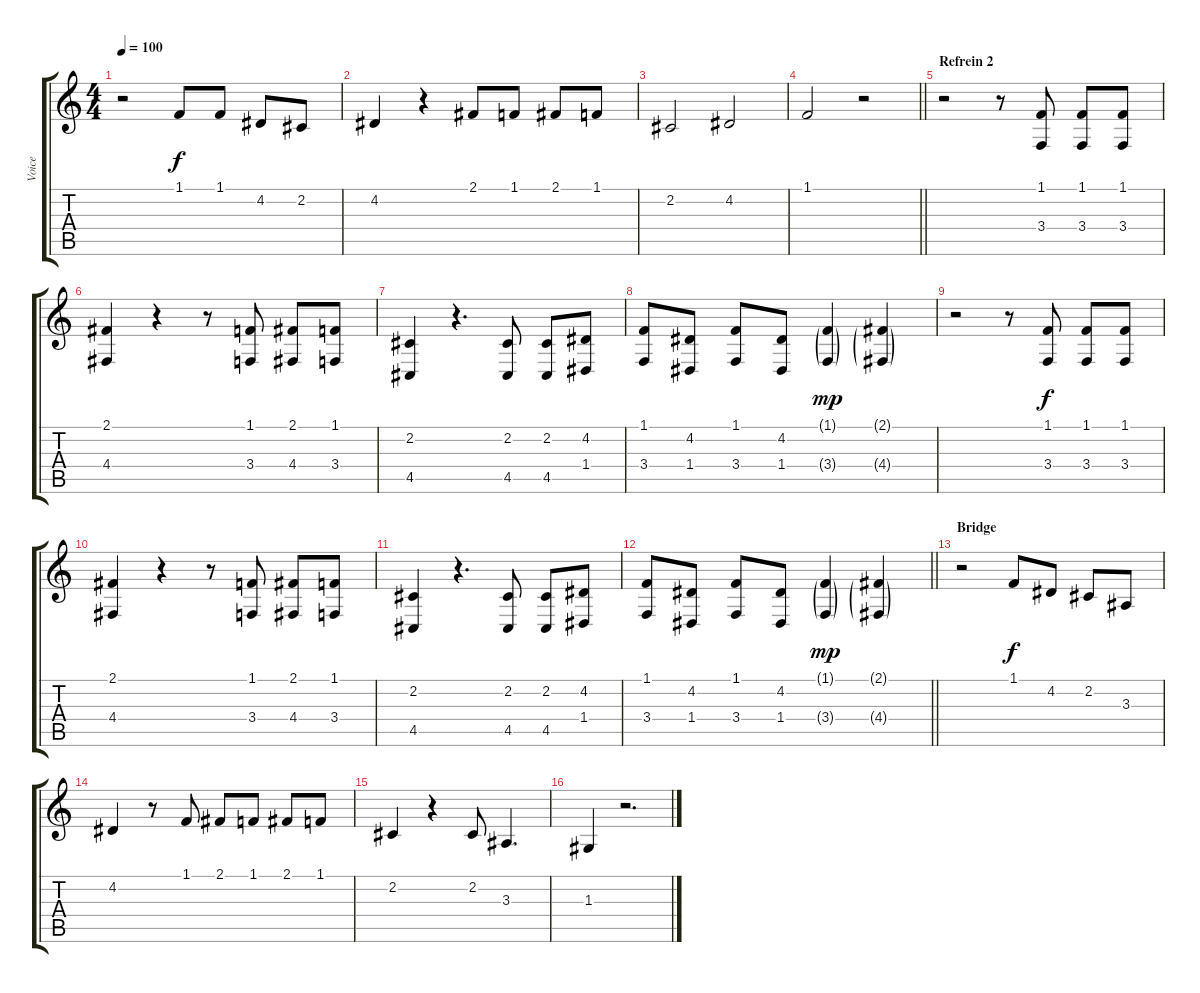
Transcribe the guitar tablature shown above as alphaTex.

\track ("Voice" "Voice") {instrument lead6voice}
\staff {score tabs}
\tuning (E4 B3 G3 D3 A2 E2) {hide}
\ts (4 4)
\tempo 100
\clef g2
\ks c
r.2{dy f} 1.1.8 1.1.8 4.2.8 2.2.8 |
4.2.4 r.4 2.1.8 1.1.8 2.1.8 1.1.8 |
2.2.2 4.2.2 |
\barLineRight lightlight
1.1.2 r.2 |
\section ("" "Refrein 2")
r.2 r.8 (1.1 3.4).8 (1.1 3.4).8 (1.1 3.4).8 |
(2.1 4.4).4 r.4 r.8 (1.1 3.4).8 (2.1 4.4).8 (1.1 3.4).8 |
(2.2 4.5).4 r.4{d} (2.2 4.5).8 (2.2 4.5).8 (4.2 1.4).8 |
(1.1 3.4).8 (4.2 1.4).8 (1.1 3.4).8 (4.2 1.4).8 (1.1{g} 3.4{g}).4{dy mp} (2.1{g} 4.4{g}).4 |
r.2 r.8 (1.1 3.4).8{dy f} (1.1 3.4).8 (1.1 3.4).8 |
(2.1 4.4).4 r.4 r.8 (1.1 3.4).8 (2.1 4.4).8 (1.1 3.4).8 |
(2.2 4.5).4 r.4{d} (2.2 4.5).8 (2.2 4.5).8 (4.2 1.4).8 |
\barLineRight lightlight
(1.1 3.4).8 (4.2 1.4).8 (1.1 3.4).8 (4.2 1.4).8 (1.1{g} 3.4{g}).4{dy mp} (2.1{g} 4.4{g}).4 |
\section ("" "Bridge")
r.2 1.1.8{dy f} 4.2.8 2.2.8 3.3.8 |
4.2.4 r.8 1.1.8 2.1.8 1.1.8 2.1.8 1.1.8 |
2.2.4 r.4 2.2.8 3.3.4{d} |
1.3.4 r.2{d}
